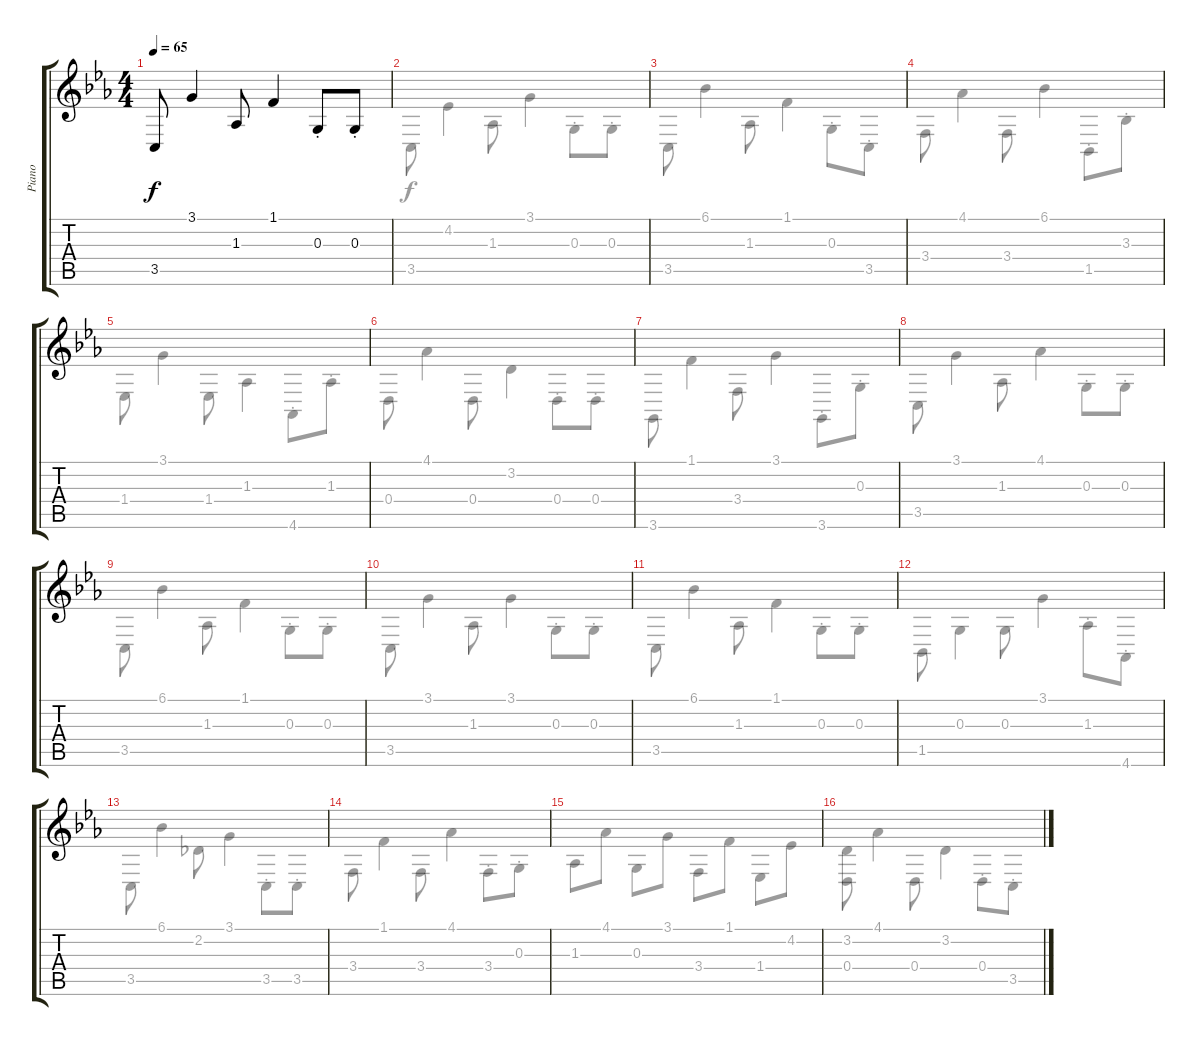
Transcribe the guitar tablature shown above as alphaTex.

\track ("Piano" "Piano") {instrument acousticgrandpiano}
\staff {score tabs}
\tuning (E4 B3 G3 D3 A2 E2) {hide}
\voice
\ts (4 4)
\tempo 65
\clef g2
\ks cminor
3.5.8{dy f} 3.1.4 1.3.8 1.1.4 0.3{st}.8 0.3{st}.8 |
|
|
|
|
|
|
|
|
|
|
|
|
|
|
\voice
\clef g2
\ottava regular
\simile none
\ks cminor
|
3.5.8 4.2.4 1.3.8 3.1.4 0.3{st}.8 0.3{st}.8 |
3.5.8 6.1.4 1.3.8 1.1.4 0.3{st}.8 3.5{st}.8 |
3.4.8 4.1.4 3.4.8 6.1.4 1.5{st}.8 3.3{st}.8 |
1.4.8 3.1.4 1.4.8 1.3.4 4.6{st}.8 1.3{st}.8 |
0.4.8 4.1.4 0.4.8 3.2.4 0.4{st}.8 0.4{st}.8 |
3.6.8 1.1.4 3.4.8 3.1.4 3.6{st}.8 0.3{st}.8 |
3.5.8 3.1.4 1.3.8 4.1.4 0.3{st}.8 0.3{st}.8 |
3.5.8 6.1.4 1.3.8 1.1.4 0.3{st}.8 0.3{st}.8 |
3.5.8 3.1.4 1.3.8 3.1.4 0.3{st}.8 0.3{st}.8 |
3.5.8 6.1.4 1.3.8 1.1.4 0.3{st}.8 0.3{st}.8 |
1.5.8 0.3.4 0.3.8 3.1.4 1.3{st}.8 4.6{st}.8 |
3.5.8 6.1.4 2.2.8 3.1.4 3.5{st}.8 3.5{st}.8 |
3.4.8 1.1.4 3.4.8 4.1.4 3.4{st}.8 0.3{st}.8 |
1.3.8 4.1.8 0.3.8 3.1.8 3.4.8 1.1.8 1.4.8 4.2.8 |
(3.2 0.4).8 4.1.4 0.4.8 3.2.4 0.4{st}.8 3.5{st}.8
